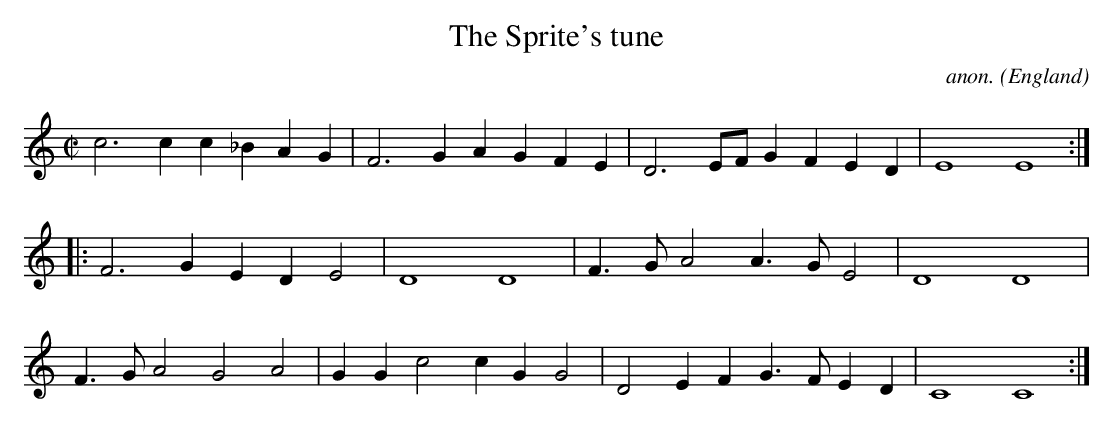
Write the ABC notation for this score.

X:1
T:The Sprite's tune
C:anon.
O:England
M:C|
L:1/4
K:C
c3c c_BAG |F3G AGFE |D3E/F/ GFED |E4 E4:|
|:F3G ED E2 |D4 D4 |F>GA2 A>GE2 |D4 D4|
F>GA2 G2A2 |GGc2 cGG2|D2EF G>FED |C4 C4:|
